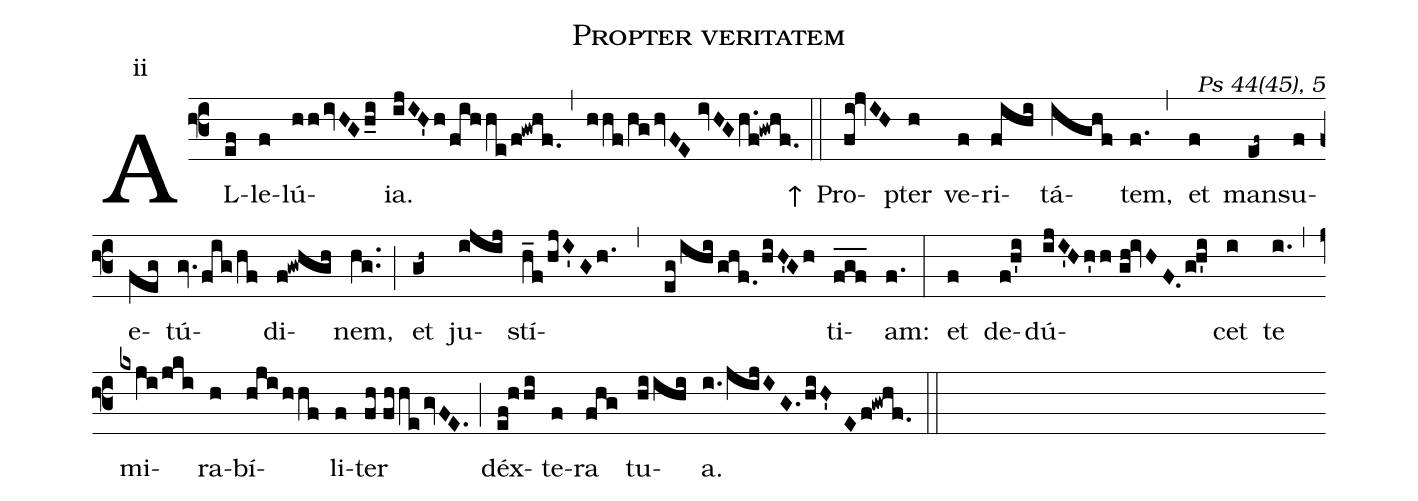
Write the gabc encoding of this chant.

name:Propter veritatem;
commentary: Ps 44(45), 5;
mode:ii;
%%
(f3) AL(ef)le(f)lú(hhivHGh_i)ia.(ijIH'h/fihhe/f!gwhf.) (,) (hhf/hghvFE//ivHGh.f!gwhf.) ↑(::) Pro(fi!jvIH)pter(h) ve(f)ri(fihi)tá(ighf)tem,(f.) (,) et(f) man(ef~)su(f)e(feg)tú(gv.fig/hf)di(f!gwhgh)nem,(hg..) (;) et(gh~) ju(ijij)stí(h_f/hjI'Gh.,eg/ihi/ghf./hiH'Gh)ti(fgf___)am:(f.) (:) et(f) de(f!h'i)dú(ijI'Hh'h//gh!ivHF.g!h'i)cet(i) te(i.) (,) mi(kxji/jki)ra(h)bí(hji/hhf)li(f)ter(fh//fhhegvFE.) (;) déx(ef!hhi)te(f)ra(fhg) tu(hiihi)a.(i./jijIG.hiH'Ef!gwhf.) (::)
